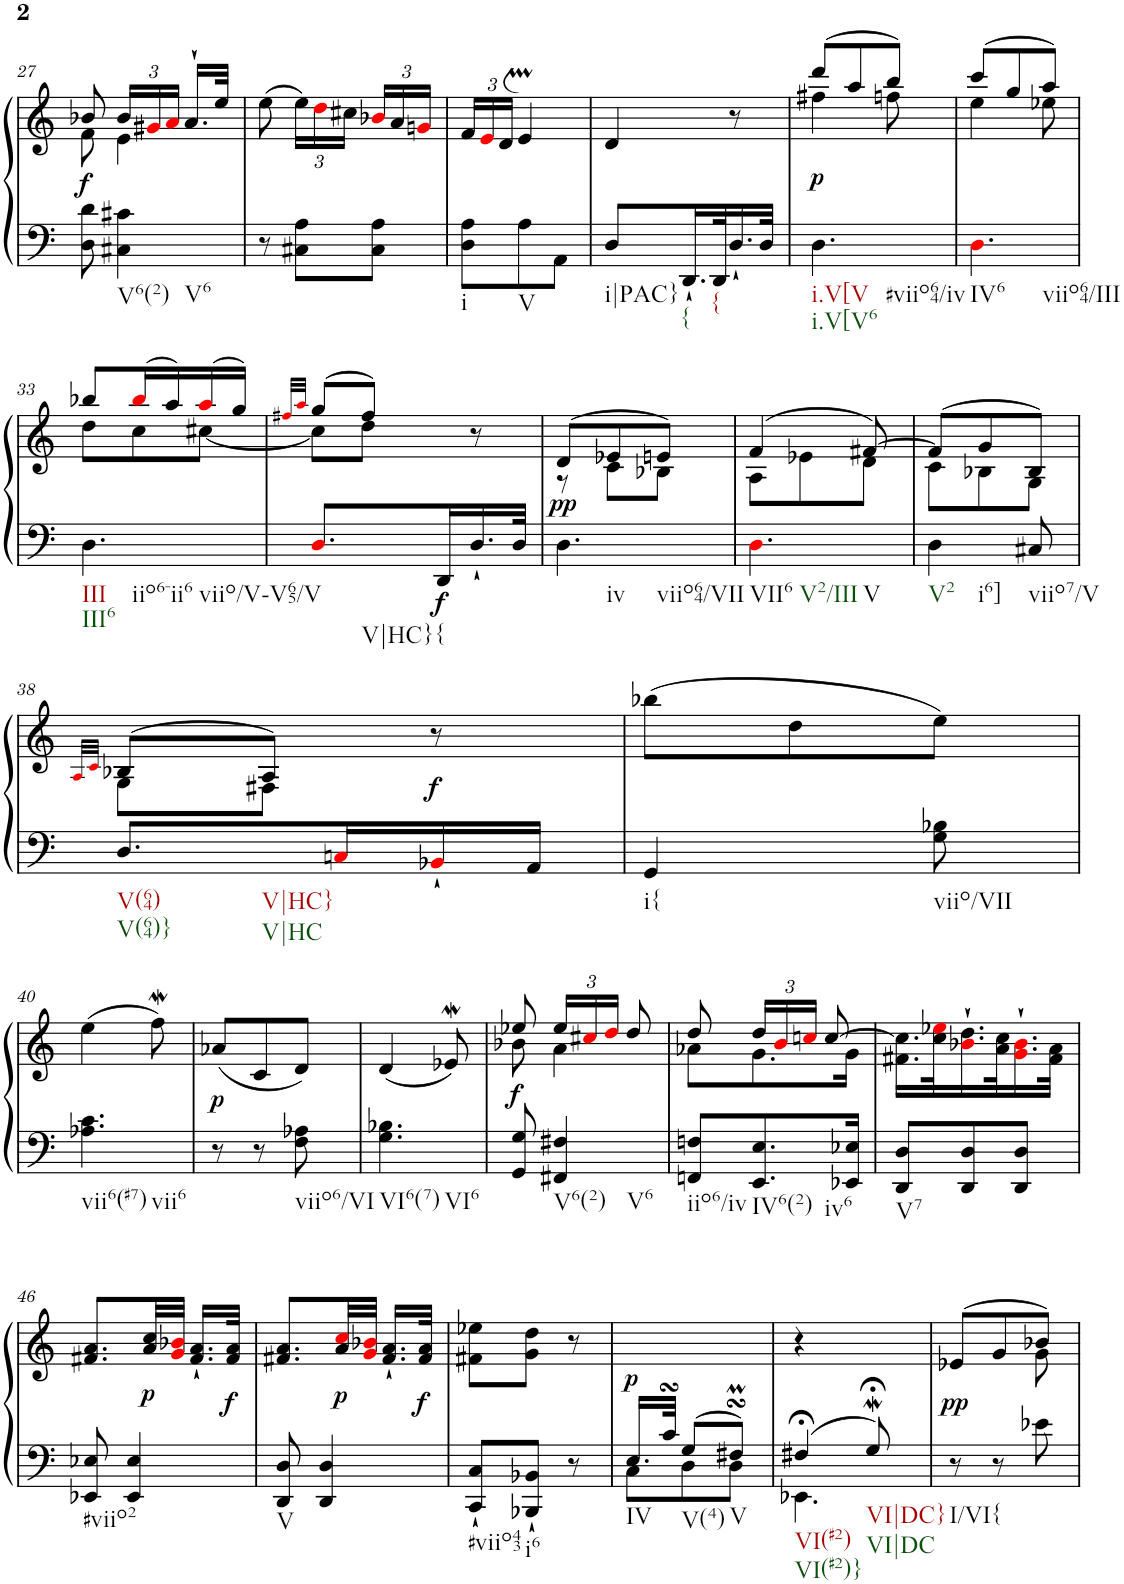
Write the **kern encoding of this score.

**kern	**kern	**dynam
*part1	*part1	*part1
*staff2	*staff1	*staff1/2
*I"Harpsichord	*	*
*I'Hch.	*	*
!!LO:PB:g=z
*clefF4	*clefG2	*
*k[]	*k[]	*
*M3/8	*M3/8	*
=27	=27	=27
*	*^	*
!	!	!	!LO:DY:b
8D\ 8d\	8b-X/	8f\	f
*	*Xbrackettup	*	*
!LO:TX:b:t=V6(2)	!	!	!
!LO:TX:b:t=V6	!	!	!
4C#X\ 4c#X\	24b-/LL	4e\	.
.	24g#Xi/	.	.
.	24ai/JJ	.	.
.	16.a`/LL	.	.
.	32ee/JJk	.	.
*	*v	*v	*
=28	=28	=28
8r	(>8ee\	.
8C#X\ 8A\L	24ee\LL)	.
.	24ddi\	.
.	24cc#X\JJ	.
8C#\ 8A\J	24b-Xi/LL	.
.	24a/	.
.	24gni/JJ	.
=29	=29	=29
!LO:TX:b:t=i	!	!
8D\ 8A\L	24f/LL	.
.	24ei/	.
.	24d/JJ	.
!LO:TX:b:t=V	!	!
8A\	4em/	.
8AA\J	.	.
=30	=30	=30
!LO:TX:b:t=i|PAC}	!	!
8D/L	4d/	.
!LO:TX:b:t={	!	!
16.DD`/L	.	.
!LO:TX:b:t={	!	!
32DD/K	.	.
16.D`/	8r	.
32D/JJk	.	.
=31	=31	=31
*	*^	*
!LO:TX:b:t=i.V[V	!	!	!
!LO:TX:b:t=i.V[V6	!	!	!
!LO:TX:b:t=#viio64/iv	!	!	!
!	!	!	!LO:DY:b
4.D\	(>8ddd/L	4ff#X\	p
.	8aa/	.	.
.	8bb/J)	8ffn\	.
=32	=32	=32	=32
!LO:TX:b:t=IV6	!	!	!
!LO:TX:b:t=viio64/III	!	!	!
4.Di\	(>8ccc/L	4ee\	.
.	8gg/	.	.
.	8aa/J)	8ee-X\	.
!!LO:LB:g=z	!!
=33	=33	=33	=33
!LO:TX:b:t=III	!	!	!
!LO:TX:b:t=III6	!	!	!
!LO:TX:b:t=iio6-ii6	!	!	!
!LO:TX:b:t=viio/V-V65/V	!	!	!
4.D\	8bb-X/L	8dd\L	.
.	(>16bb-i/L	8cc\	.
.	16aa/)	.	.
.	(>16aai/	[8cc#X\J	.
.	16gg/JJ)	.	.
=34	=34	=34	=34
.	32qff#Xi/LLL	.	.
.	32qaai/JJJ	.	.
!LO:TX:b:t=V|HC}	!	!	!
8.Di/L	(>8gg/L	8cc#\L]	.
.	8ff#/J)	8dd\J	.
!LO:TX:b:t={	!	!	!
!	!	!	!LO:DY:b=2
16DD/L	.	.	f
16.D`/	8r	8ryy	.
32D/JJk	.	.	.
=35	=35	=35	=35
!LO:TX:b:t=iv	!	!	!
!LO:TX:b:t=viio64/VII	!	!	!
!	!	!	!LO:DY:b
4.D\	(>8d/L	8r	pp
.	8e-X/	8c\L	.
.	8en/J)	8B-X\J	.
=36	=36	=36	=36
!LO:TX:b:t=VII6	!	!	!
!LO:TX:b:t=V2/III	!	!	!
!LO:TX:b:t=V	!	!	!
4.Di\	(>4f/	8A\L	.
.	.	8e-X\	.
.	[8f#X/)	8d\J	.
=37	=37	=37	=37
!LO:TX:b:t=V2	!	!	!
!LO:TX:b:t=i6]	!	!	!
4D\	(>8f#/L]	8c\L	.
.	8g/	8B-X\	.
!LO:TX:b:t=viio7/V	!	!	!
8C#X/	8B-/J)	8G\J	.
!!LO:LB:g=z	!!
=38	=38	=38	=38
.	32qAi/LLL	.	.
.	32qci/JJJ	.	.
!LO:TX:b:t=V(64)	!	!	!
!LO:TX:b:t=V(64)}	!	!	!
!LO:TX:b:t=V|HC}	!	!	!
!LO:TX:b:t=V|HC	!	!	!
8.D/L	(>8B-X/L	8G\L	.
.	8A/J)	8F#X\J	.
16Cni/L	.	.	.
!	!	!	!LO:DY:b
16BB-X`i/	8r	8ryy	f
16AA/JJ	.	.	.
*	*v	*v	*
=39	=39	=39
!LO:TX:b:t=i{	!	!
4GG/	(>8bb-X\L	.
.	8dd\	.
!LO:TX:b:t=viio/VII	!	!
8G\ 8B-X\	8ee\J)	.
!!LO:LB:g=z
=40	=40	=40
!LO:TX:b:t=vii6(#7)	!	!
!LO:TX:b:t=vii6	!	!
4.A-X\ 4.c\	(>4ee\	.
.	8ffw\)	.
=41	=41	=41
!	!	!LO:DY:b
8r	(<8a-X/L	p
8r	8c/	.
!LO:TX:b:t=viio6/VI	!	!
8F\ 8A-X\	8d/J)	.
=42	=42	=42
!LO:TX:b:t=VI6(7)	!	!
!LO:TX:b:t=VI6	!	!
4.G\ 4.B-X\	(<4d/	.
.	8e-Xw/)	.
=43	=43	=43
*	*^	*
!	!	!	!LO:DY:b
8GG/ 8G/	8ee-X/	8b-X\	f
!LO:TX:b:t=V6(2)	!	!	!
!LO:TX:b:t=V6	!	!	!
4FF#X/ 4F#X/	24ee-/LL	4a\	.
.	24cc#Xi/	.	.
.	24ddi/JJ	.	.
.	8dd/	.	.
=44	=44	=44	=44
!LO:TX:b:t=iio6/iv	!	!	!
8FFn/ 8Fn/L	8dd/	8a-X\L	.
!LO:TX:b:t=IV6(2)	!	!	!
!LO:TX:b:t=iv6	!	!	!
8.EE/ 8.E/	24dd/LL	8.g\	.
.	24bi/	.	.
.	24ccni/JJ	.	.
.	[8cc/	.	.
16EE-X/ 16E-X/Jk	.	16g\Jk	.
=45	=45	=45	=45
!LO:TX:b:t=V7	!	!	!
*	*v	*v	*
8DD/ 8D/L	16.f#X\ 16.cc\]LL	.
.	32cc\ 32ee-Xi\K	.
8DD/ 8D/	16.b-Xi\` 16.dd\`	.
.	32a\ 32cc\K	.
8DD/ 8D/J	16.gi\` 16.b-i\`	.
.	32f#\ 32a\JJk	.
!!LO:LB:g=z
=46	=46	=46
!LO:TX:b:t=#viio2	!	!
8EE-X/ 8E-X/	8.f#X/ 8.a/L	.
4EE-/ 4E-/	.	.
!	!	!LO:DY:b
.	32a/ 32cc/LL	p
.	32gi/ 32b-Xi/JJJ	.
.	16.f#/` 16.a/`LL	.
!	!	!LO:DY:b
.	32f#/ 32a/JJk	f
=47	=47	=47
!LO:TX:b:t=V	!	!
8DD/ 8D/	8.f#X/ 8.a/L	.
4DD/ 4D/	.	.
!	!	!LO:DY:b
.	32a/ 32cci/LL	p
.	32gi/ 32b-Xi/JJJ	.
.	16.f#/` 16.a/`LL	.
!	!	!LO:DY:b
.	32f#/ 32a/JJk	f
=48	=48	=48
!LO:TX:b:t=#viio43	!	!
8CC/` 8C/`L	8f#X\ 8ee-X\L	.
!LO:TX:b:t=i6	!	!
8BBB-X/` 8BB-X/`J	8g\ 8dd\J	.
8r	8r	.
=49	=49	=49
*^	*	*
!LO:TX:b:t=IV	!	!	!
!	!	!	!LO:DY:b
16.E/LL	8C\L	4.ryy	p
32csSSs/JJk	.	.	.
!LO:TX:b:t=V(4)	!	!	!
8G/L	8D\	.	.
!LO:TX:b:t=V	!	!	!
8F#XsSsSm/J	8D\J	.	.
=50	=50	=50	=50
!LO:TX:b:t=VI(#2)	!	!	!
!LO:TX:b:t=VI(#2)}	!	!	!
4F#X;</	4.EE-X\	4r	.
!LO:TX:b:t=VI|DC}	!	!	!
!LO:TX:b:t=VI|DC	!	!	!
8G;<W/	.	8ryy	.
*v	*v	*	*
=51	=51	=51
*	*^	*
!LO:TX:b:t=I/VI{	!	!	!
!	!	!	!LO:DY:b
8r	(>8e-X/L	4ryy	pp
8r	8g/	.	.
8e-X\	8b-X/J)	8g\	.
*	*v	*v	*
=	=	=
*-	*-	*-
